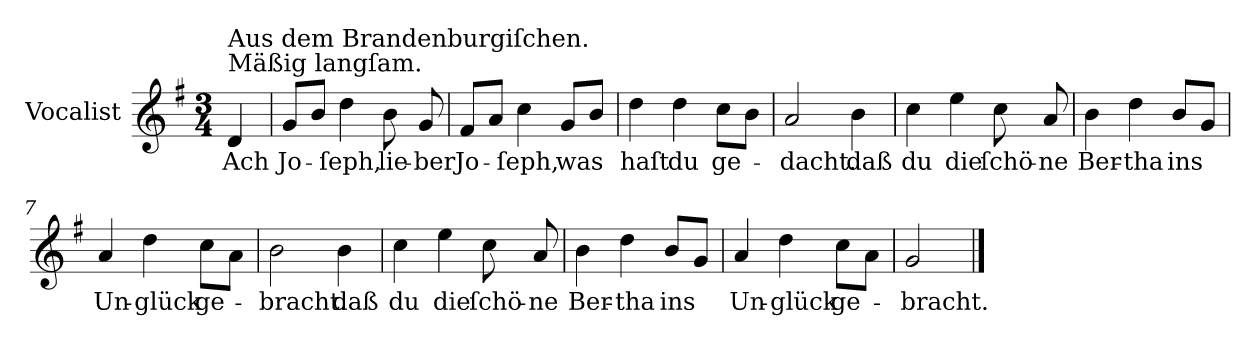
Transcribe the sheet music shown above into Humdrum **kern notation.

**kern	**text
*part1	*part1
*staff1	*staff1
*I"Vocalist	*
*k[f#]	*
*G:	*
*M3/4	*
=	=
!LO:TX:a:t=Mäßig langſam.	!
!LO:TX:a:t=Aus dem Brandenburgiſchen.	!
4d	Ach
=1	=1
8gL	Jo-
8bJ	.
4dd	-ſeph,
8b	lie-
8g	-ber
=2	=2
8f#L	Jo-
8aJ	.
4cc	-ſeph,
8gL	was
8bJ	.
=3	=3
4dd	haſt
4dd	du
8ccL	ge-
8bJ	.
=4	=4
2a	-dacht.
4b	daß
=5	=5
4cc	du
4ee	die
8cc	ſchö-
8a	-ne
=6	=6
4b	Ber-
4dd	-tha
8bL	ins
8gJ	.
=7	=7
4a	Un-
4dd	-glück
8ccL	ge-
8aJ	.
=8	=8
2b	-bracht.
4b	daß
=9	=9
4cc	du
4ee	die
8cc	ſchö-
8a	-ne
=10	=10
4b	Ber-
4dd	-tha
8bL	ins
8gJ	.
=11	=11
4a	Un-
4dd	-glück
8ccL	ge-
8aJ	.
=12	=12
2g	-bracht.
==	==
*-	*-
